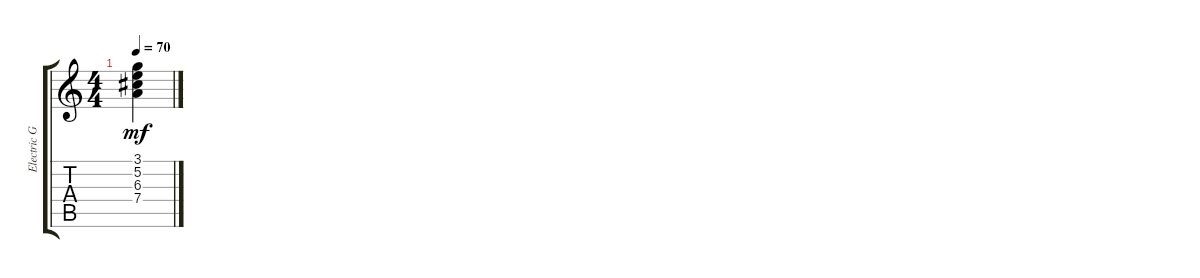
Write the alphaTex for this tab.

\track ("Electric Guitar" "Electric G") {instrument electricguitarclean}
\staff {score tabs}
\tuning (E4 B3 G3 D3 A2 E2) {hide}
\ts (4 4)
\tempo 70
\clef g2
\ks c
(3.1 5.2 6.3 7.4).4{dy mf instrument electricguitarclean}
